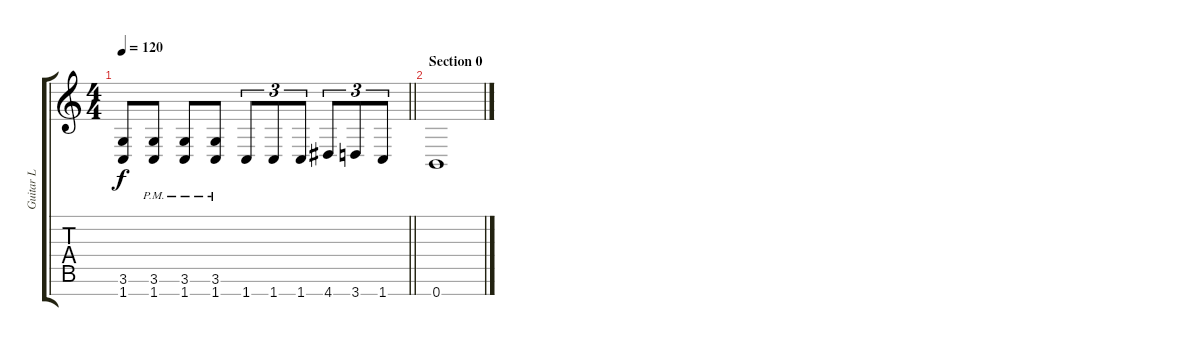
\track ("Guitar L" "Guitar L") {instrument distortionguitar}
\staff {score tabs}
\tuning (E4 B3 G3 D3 A2 E2 B1) {hide}
\ts (4 4)
\tempo 120
\clef g2
\barLineRight lightlight
\ks c
(3.6{t} 1.7{t}).8{dy f} (3.6{pm} 1.7{pm}).8 (3.6{pm} 1.7{pm}).8 (3.6{pm} 1.7{pm}).8 1.7.8{tu (3 2)} 1.7.8{tu (3 2)} 1.7.8{tu (3 2)} 4.7.8{tu (3 2)} 3.7.8{tu (3 2)} 1.7.8{tu (3 2)} |
\section ("" "Section 0")
0.7.1
